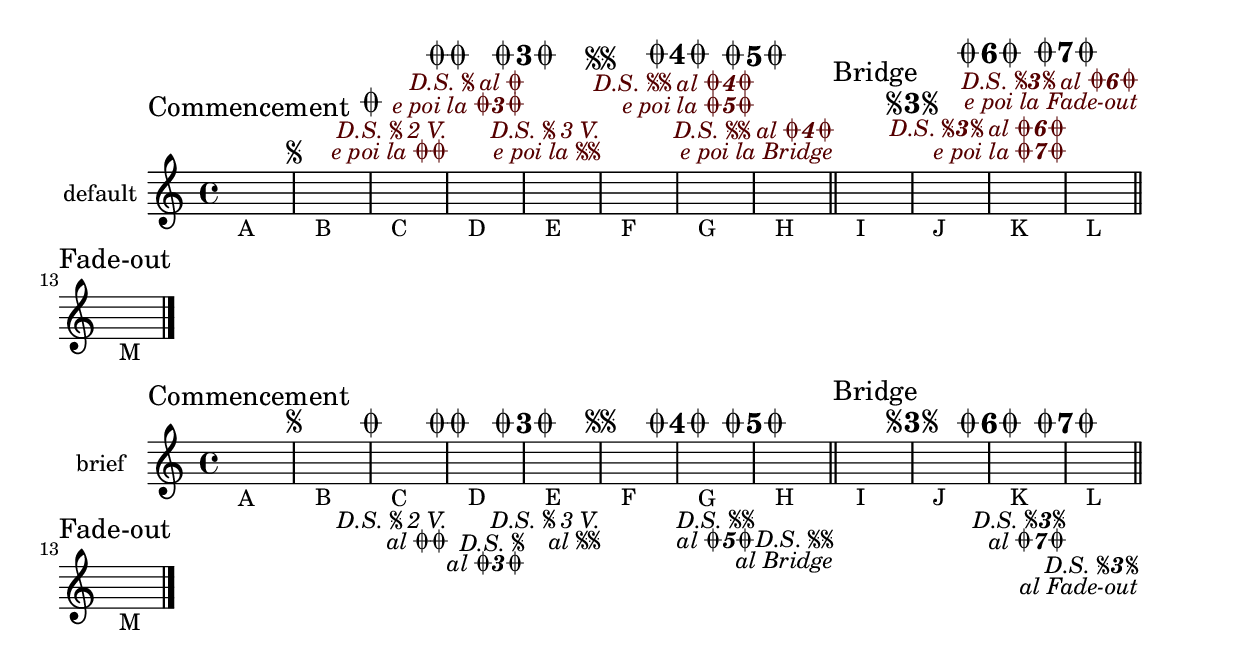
\version "2.23.13"

#(ly:set-option 'warning-as-error #t)

\header {
  texidoc="This tests mark formatting and placement for three
sequential @code{\\repeat segno} sections, each with three alternative
endings, with some used for multiple volte."
}

\layout {
  ragged-right = ##t
}

piece = \new Voice \fixed c' {
  \sectionLabel "Commencement"
  s1_"A"
  \repeat segno 7 {
    s1_"B"
    \alternative {
      \volta 1,2 s1_"C"
      \volta 3 s1_"D"
      \volta 5,7,6,4 s1_"E"
    }
  }
  \repeat segno 3 {
    s1_"F"
    \alternative {
      s1_"G"
      s1_"H"
      %% There is no mark conflict here because the coda mark is
      %% suppressed for any alternative with zero duration.
      << \section \sectionLabel "Bridge" s4*0 >>
    }
  }
  s1_"I"
  \repeat segno 3 {
    s1_"J"
    \alternative {
      s1_"K"
      s1_"L"
      <>
    }
  }
  \section \sectionLabel "Fade-out" s1_"M"
  \fine
}

\new Score \with {
  \override JumpScript.direction = #UP % make a mess (spatially)
  \override JumpScript.color = "#500" % improve reviewability
} {
  \new Staff \with { instrumentName = "default" } \piece
}

\new Score \with {
  dalSegnoTextFormatter = #format-dal-segno-text-brief
} {
  \new Staff \with { instrumentName = "brief" } \piece
}
